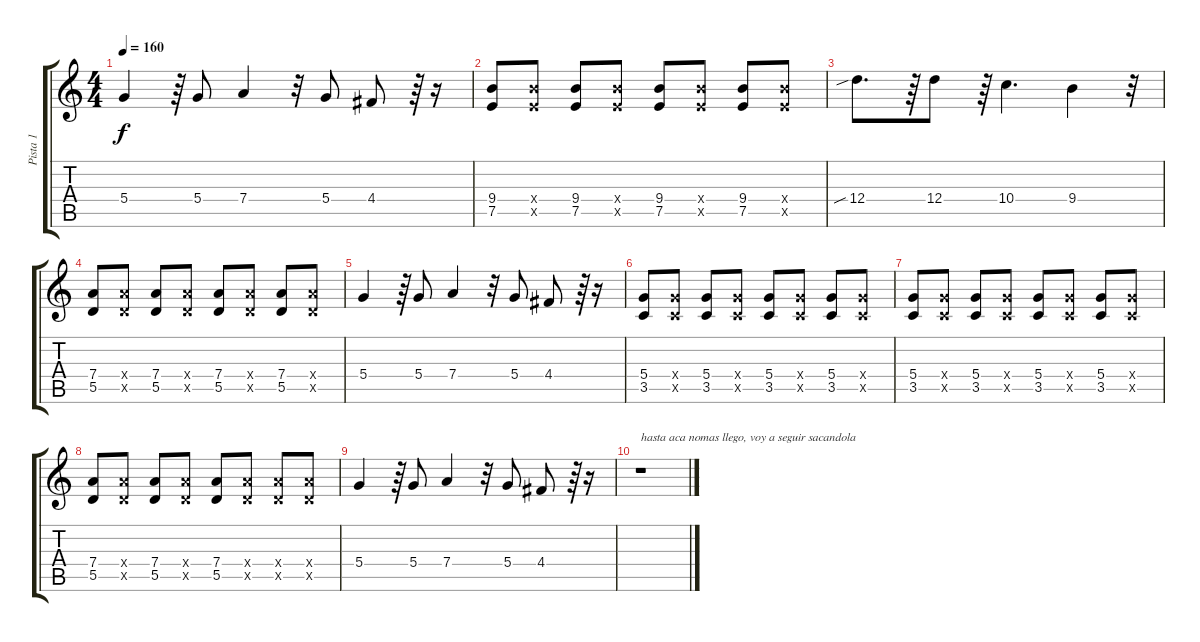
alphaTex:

\track ("Pista 1" "Pista 1") {instrument acousticguitarsteel}
\staff {score tabs}
\tuning (E4 B3 G3 D3 A2 E2) {hide}
\ts (4 4)
\tempo 160
\clef g2
\ks c
5.4.4{dy f} r.64 5.4.8 7.4.4 r.32 5.4.8 4.4.8 r.64 r.16 |
(9.4 7.5).8{instrument distortionguitar} (9.4{x} 7.5{x}).8 (9.4 7.5).8 (9.4{x} 7.5{x}).8 (9.4 7.5).8 (9.4{x} 7.5{x}).8 (9.4 7.5).8 (9.4{x} 7.5{x}).8 |
12.4{sib}.8{d} r.64 12.4.8 r.64 10.4.4{d} 9.4.4 r.32 |
(7.4 5.5).8 (7.4{x} 5.5{x}).8 (7.4 5.5).8 (7.4{x} 5.5{x}).8 (7.4 5.5).8 (7.4{x} 5.5{x}).8 (7.4 5.5).8 (7.4{x} 5.5{x}).8 |
5.4.4 r.64 5.4.8 7.4.4 r.32 5.4.8 4.4.8 r.64 r.16 |
(5.4 3.5).8 (5.4{x} 3.5{x}).8 (5.4 3.5).8 (5.4{x} 3.5{x}).8 (5.4 3.5).8 (5.4{x} 3.5{x}).8 (5.4 3.5).8 (5.4{x} 3.5{x}).8 |
(5.4 3.5).8 (5.4{x} 3.5{x}).8 (5.4 3.5).8 (5.4{x} 3.5{x}).8 (5.4 3.5).8 (5.4{x} 3.5{x}).8 (5.4 3.5).8 (5.4{x} 3.5{x}).8 |
(7.4 5.5).8 (7.4{x} 5.5{x}).8 (7.4 5.5).8 (7.4{x} 5.5{x}).8 (7.4 5.5).8 (7.4{x} 5.5{x}).8 (7.4{x} 5.5{x}).8 (7.4{x} 5.5{x}).8 |
5.4.4 r.64 5.4.8 7.4.4 r.32 5.4.8 4.4.8 r.64 r.16 |
r.1{txt "hasta aca nomas llego, voy a seguir sacandola"}
